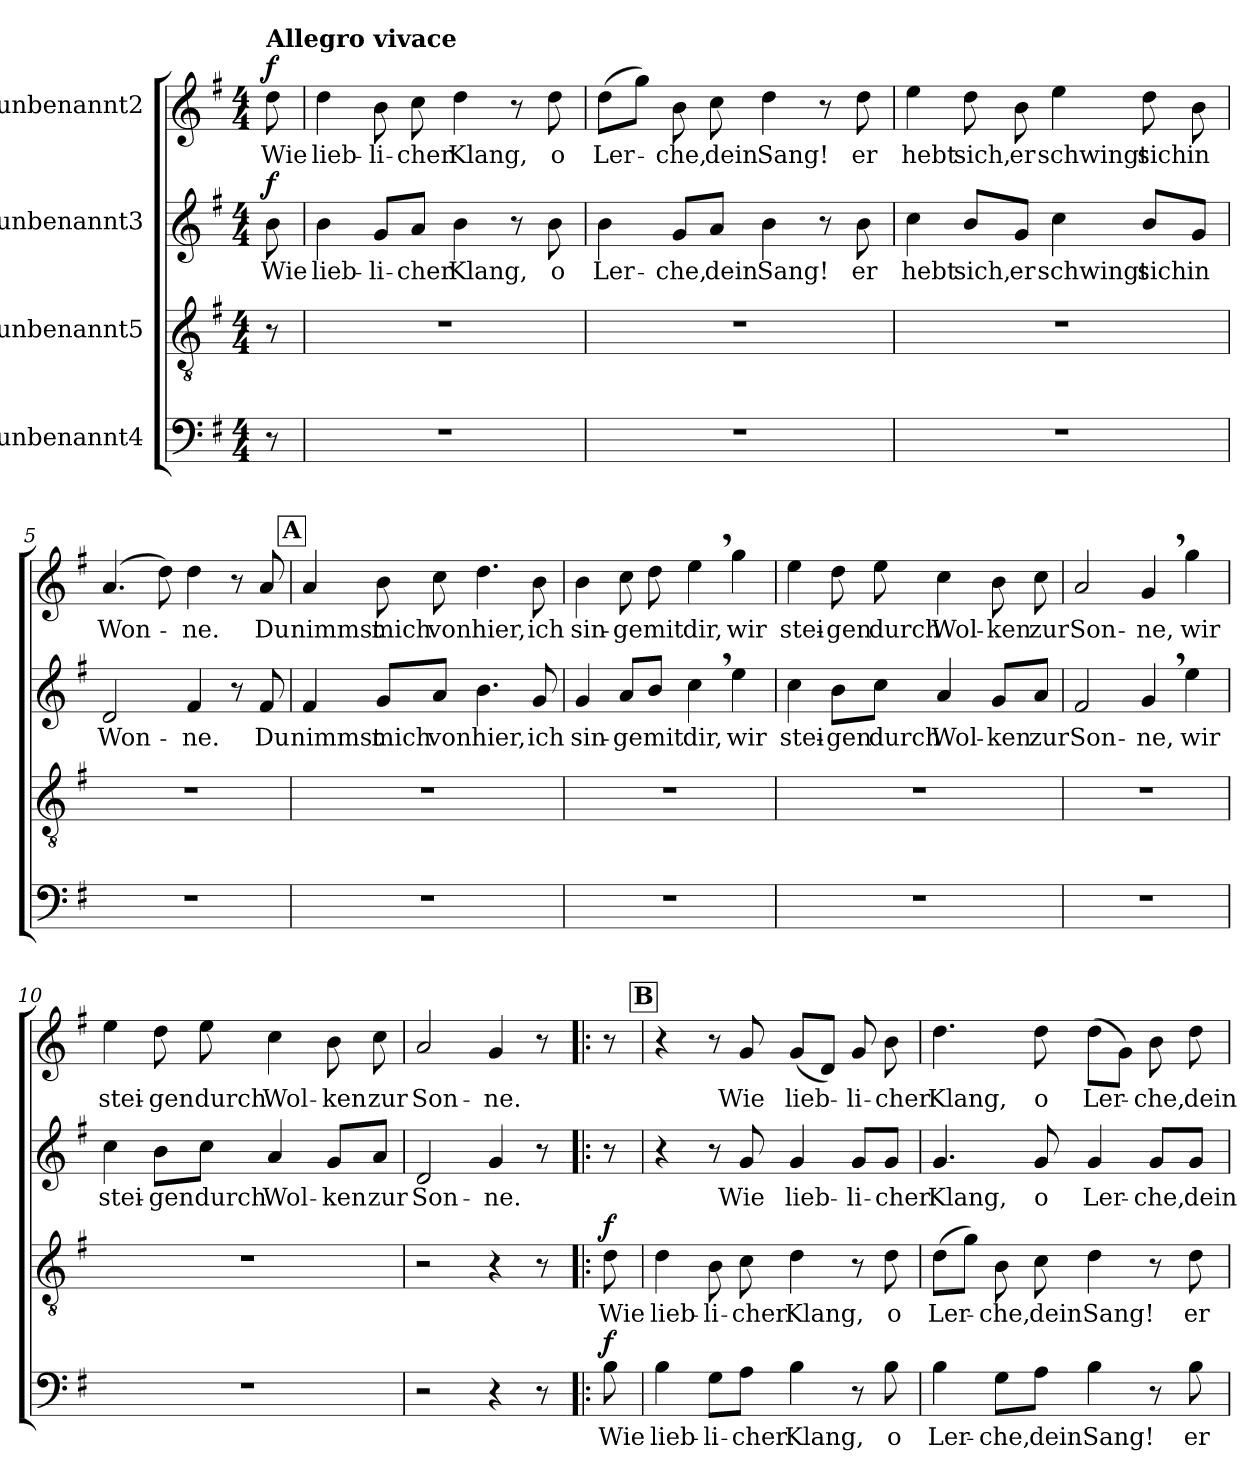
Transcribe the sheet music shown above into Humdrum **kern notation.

**kern	**text	**dynam	**kern	**text	**dynam	**kern	**text	**dynam	**kern	**text	**dynam
*part4	*part4	*part4	*part3	*part3	*part3	*part2	*part2	*part2	*part1	*part1	*part1
*staff4	*staff4	*staff4	*staff3	*staff3	*staff3	*staff2	*staff2	*staff2	*staff1	*staff1	*staff1
*I"unbenannt4	*	*	*I"unbenannt5	*	*	*I"unbenannt3	*	*	*I"unbenannt2	*	*
*clefF4	*	*	*clefGv2	*	*	*clefG2	*	*	*clefG2	*	*
*k[f#]	*	*	*k[f#]	*	*	*k[f#]	*	*	*k[f#]	*	*
*M4/4	*	*	*M4/4	*	*	*M4/4	*	*	*M4/4	*	*
*MM123	*	*	*MM123	*	*	*MM123	*	*	*MM123	*	*
=1	=1	=1	=1	=1	=1	=1	=1	=1	=1	=1	=1
!	!	!	!	!	!	!	!	!	!LO:TX:a:B:t=Allegro vivace	!	!
!	!	!	!	!	!	!	!	!LO:DY:a	!	!	!LO:DY:a
8r	.	.	8r	.	.	8b\	Wie	f	8dd\	Wie	f
=2	=2	=2	=2	=2	=2	=2	=2	=2	=2	=2	=2
1r	.	.	1r	.	.	4b\	lieb-	.	4dd\	lieb-	.
.	.	.	.	.	.	8g/L	-li-	.	8b\	-li-	.
.	.	.	.	.	.	8a/J	-cher	.	8cc\	-cher	.
.	.	.	.	.	.	4b\	Klang,	.	4dd\	Klang,	.
.	.	.	.	.	.	8r	.	.	8r	.	.
.	.	.	.	.	.	8b\	o	.	8dd\	o	.
=3	=3	=3	=3	=3	=3	=3	=3	=3	=3	=3	=3
1r	.	.	1r	.	.	4b\	Ler-	.	(8dd\L	Ler-	.
.	.	.	.	.	.	.	.	.	8gg\J)	.	.
.	.	.	.	.	.	8g/L	-che,	.	8b\	-che,	.
.	.	.	.	.	.	8a/J	dein	.	8cc\	dein	.
.	.	.	.	.	.	4b\	Sang!	.	4dd\	Sang!	.
.	.	.	.	.	.	8r	.	.	8r	.	.
.	.	.	.	.	.	8b\	er	.	8dd\	er	.
=4	=4	=4	=4	=4	=4	=4	=4	=4	=4	=4	=4
1r	.	.	1r	.	.	4cc\	hebt	.	4ee\	hebt	.
.	.	.	.	.	.	8b/L	sich,	.	8dd\	sich,	.
.	.	.	.	.	.	8g/J	er	.	8b\	er	.
.	.	.	.	.	.	4cc\	schwingt	.	4ee\	schwingt	.
.	.	.	.	.	.	8b/L	sich	.	8dd\	sich	.
.	.	.	.	.	.	8g/J	in	.	8b\	in	.
=5	=5	=5	=5	=5	=5	=5	=5	=5	=5	=5	=5
1r	.	.	1r	.	.	2d/	Won-	.	(4.a/	Won-	.
.	.	.	.	.	.	.	.	.	8dd\)	.	.
.	.	.	.	.	.	4f#/	-ne.	.	4dd\	-ne.	.
.	.	.	.	.	.	8r	.	.	8r	.	.
.	.	.	.	.	.	8f#/	Du	.	8a/	Du	.
!!LO:LB:g=z
!!LO:REH:place=s1:a:B:fs=14:t=A
=6	=6	=6	=6	=6	=6	=6	=6	=6	=6	=6	=6
1r	.	.	1r	.	.	4f#/	nimmst	.	4a/	nimmst	.
.	.	.	.	.	.	8g/L	mich	.	8b\	mich	.
.	.	.	.	.	.	8a/J	von	.	8cc\	von	.
.	.	.	.	.	.	4.b\	hier,	.	4.dd\	hier,	.
.	.	.	.	.	.	8g/	ich	.	8b\	ich	.
=7	=7	=7	=7	=7	=7	=7	=7	=7	=7	=7	=7
1r	.	.	1r	.	.	4g/	sin-	.	4b\	sin-	.
.	.	.	.	.	.	8a/L	-ge	.	8cc\	-ge	.
.	.	.	.	.	.	8b/J	mit	.	8dd\	mit	.
.	.	.	.	.	.	4cc,\	dir,	.	4ee,\	dir,	.
.	.	.	.	.	.	4ee\	wir	.	4gg\	wir	.
=8	=8	=8	=8	=8	=8	=8	=8	=8	=8	=8	=8
1r	.	.	1r	.	.	4cc\	stei-	.	4ee\	stei-	.
.	.	.	.	.	.	8b\L	-gen	.	8dd\	-gen	.
.	.	.	.	.	.	8cc\J	durch	.	8ee\	durch	.
.	.	.	.	.	.	4a/	Wol-	.	4cc\	Wol-	.
.	.	.	.	.	.	8g/L	-ken	.	8b\	-ken	.
.	.	.	.	.	.	8a/J	zur	.	8cc\	zur	.
=9	=9	=9	=9	=9	=9	=9	=9	=9	=9	=9	=9
1r	.	.	1r	.	.	2f#/	Son-	.	2a/	Son-	.
.	.	.	.	.	.	4g,/	-ne,	.	4g,/	-ne,	.
.	.	.	.	.	.	4ee\	wir	.	4gg\	wir	.
!!LO:LB:g=z
=10	=10	=10	=10	=10	=10	=10	=10	=10	=10	=10	=10
1r	.	.	1r	.	.	4cc\	stei-	.	4ee\	stei-	.
.	.	.	.	.	.	8b\L	-gen	.	8dd\	-gen	.
.	.	.	.	.	.	8cc\J	durch	.	8ee\	durch	.
.	.	.	.	.	.	4a/	Wol-	.	4cc\	Wol-	.
.	.	.	.	.	.	8g/L	-ken	.	8b\	-ken	.
.	.	.	.	.	.	8a/J	zur	.	8cc\	zur	.
=11	=11	=11	=11	=11	=11	=11	=11	=11	=11	=11	=11
2r	.	.	2r	.	.	2d/	Son-	.	2a/	Son-	.
4r	.	.	4r	.	.	4g/	-ne.	.	4g/	-ne.	.
8r	.	.	8r	.	.	8r	.	.	8r	.	.
=12!|:	=12!|:	=12!|:	=12!|:	=12!|:	=12!|:	=12!|:	=12!|:	=12!|:	=12!|:	=12!|:	=12!|:
!	!	!LO:DY:a	!	!	!LO:DY:a	!	!	!	!	!	!
8B\	Wie	f	8d\	Wie	f	8r	.	.	8r	.	.
!!LO:REH:place=s1:a:B:fs=14:t=B
=13	=13	=13	=13	=13	=13	=13	=13	=13	=13	=13	=13
4B\	lieb-	.	4d\	lieb-	.	4r	.	.	4r	.	.
8G\L	-li-	.	8B\	-li-	.	8r	.	.	8r	.	.
8A\J	-cher	.	8c\	-cher	.	8g/	Wie	.	8g/	Wie	.
4B\	Klang,	.	4d\	Klang,	.	4g/	lieb-	.	(8g/L	lieb-	.
.	.	.	.	.	.	.	.	.	8d/J)	.	.
8r	.	.	8r	.	.	8g/L	-li-	.	8g/	-li-	.
8B\	o	.	8d\	o	.	8g/J	-cher	.	8b\	-cher	.
=14	=14	=14	=14	=14	=14	=14	=14	=14	=14	=14	=14
4B\	Ler-	.	(8d\L	Ler-	.	4.g/	Klang,	.	4.dd\	Klang,	.
.	.	.	8g\J)	.	.	.	.	.	.	.	.
8G\L	-che,	.	8B\	-che,	.	.	.	.	.	.	.
8A\J	dein	.	8c\	dein	.	8g/	o	.	8dd\	o	.
4B\	Sang!	.	4d\	Sang!	.	4g/	Ler-	.	(8dd\L	Ler-	.
.	.	.	.	.	.	.	.	.	8g\J)	.	.
8r	.	.	8r	.	.	8g/L	-che,	.	8b\	-che,	.
8B\	er	.	8d\	er	.	8g/J	dein	.	8dd\	dein	.
=	=	=	=	=	=	=	=	=	=	=	=
*-	*-	*-	*-	*-	*-	*-	*-	*-	*-	*-	*-
